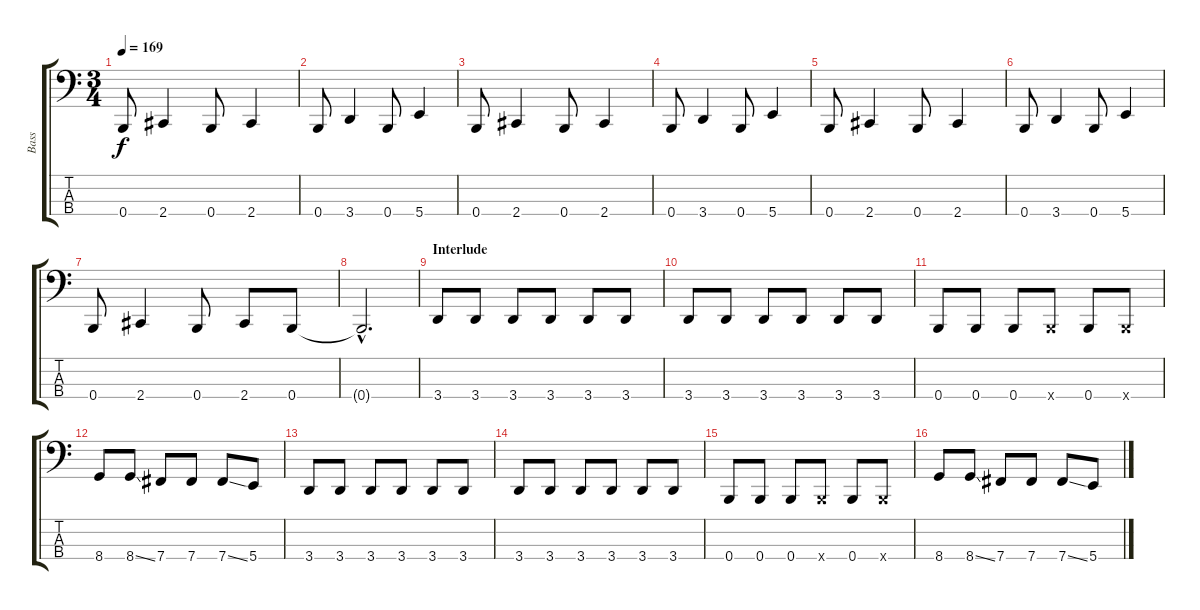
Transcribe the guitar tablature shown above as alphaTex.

\track ("Bass" "Bass") {instrument electricbassfinger}
\staff {score tabs}
\tuning (E2 B1 Gb1 B0) {hide}
\ts (3 4)
\tempo 169
\clef f4
\ks c
0.4.8{dy f} 2.4.4 0.4.8 2.4.4 |
0.4.8 3.4.4 0.4.8 5.4.4 |
0.4.8 2.4.4 0.4.8 2.4.4 |
0.4.8 3.4.4 0.4.8 5.4.4 |
0.4.8 2.4.4 0.4.8 2.4.4 |
0.4.8 3.4.4 0.4.8 5.4.4 |
0.4.8 2.4.4 0.4.8 2.4.8 0.4.8 |
0.4{hac t}.2{d} |
\section ("" "Interlude")
3.4.8 3.4.8 3.4.8 3.4.8 3.4.8 3.4.8 |
3.4.8 3.4.8 3.4.8 3.4.8 3.4.8 3.4.8 |
0.4.8 0.4.8 0.4.8 0.4{x}.8 0.4.8 0.4{x}.8 |
8.4.8 8.4{ss}.8 7.4.8 7.4.8 7.4{ss}.8 5.4.8 |
3.4.8 3.4.8 3.4.8 3.4.8 3.4.8 3.4.8 |
3.4.8 3.4.8 3.4.8 3.4.8 3.4.8 3.4.8 |
0.4.8 0.4.8 0.4.8 0.4{x}.8 0.4.8 0.4{x}.8 |
8.4.8 8.4{ss}.8 7.4.8 7.4.8 7.4{ss}.8 5.4.8
